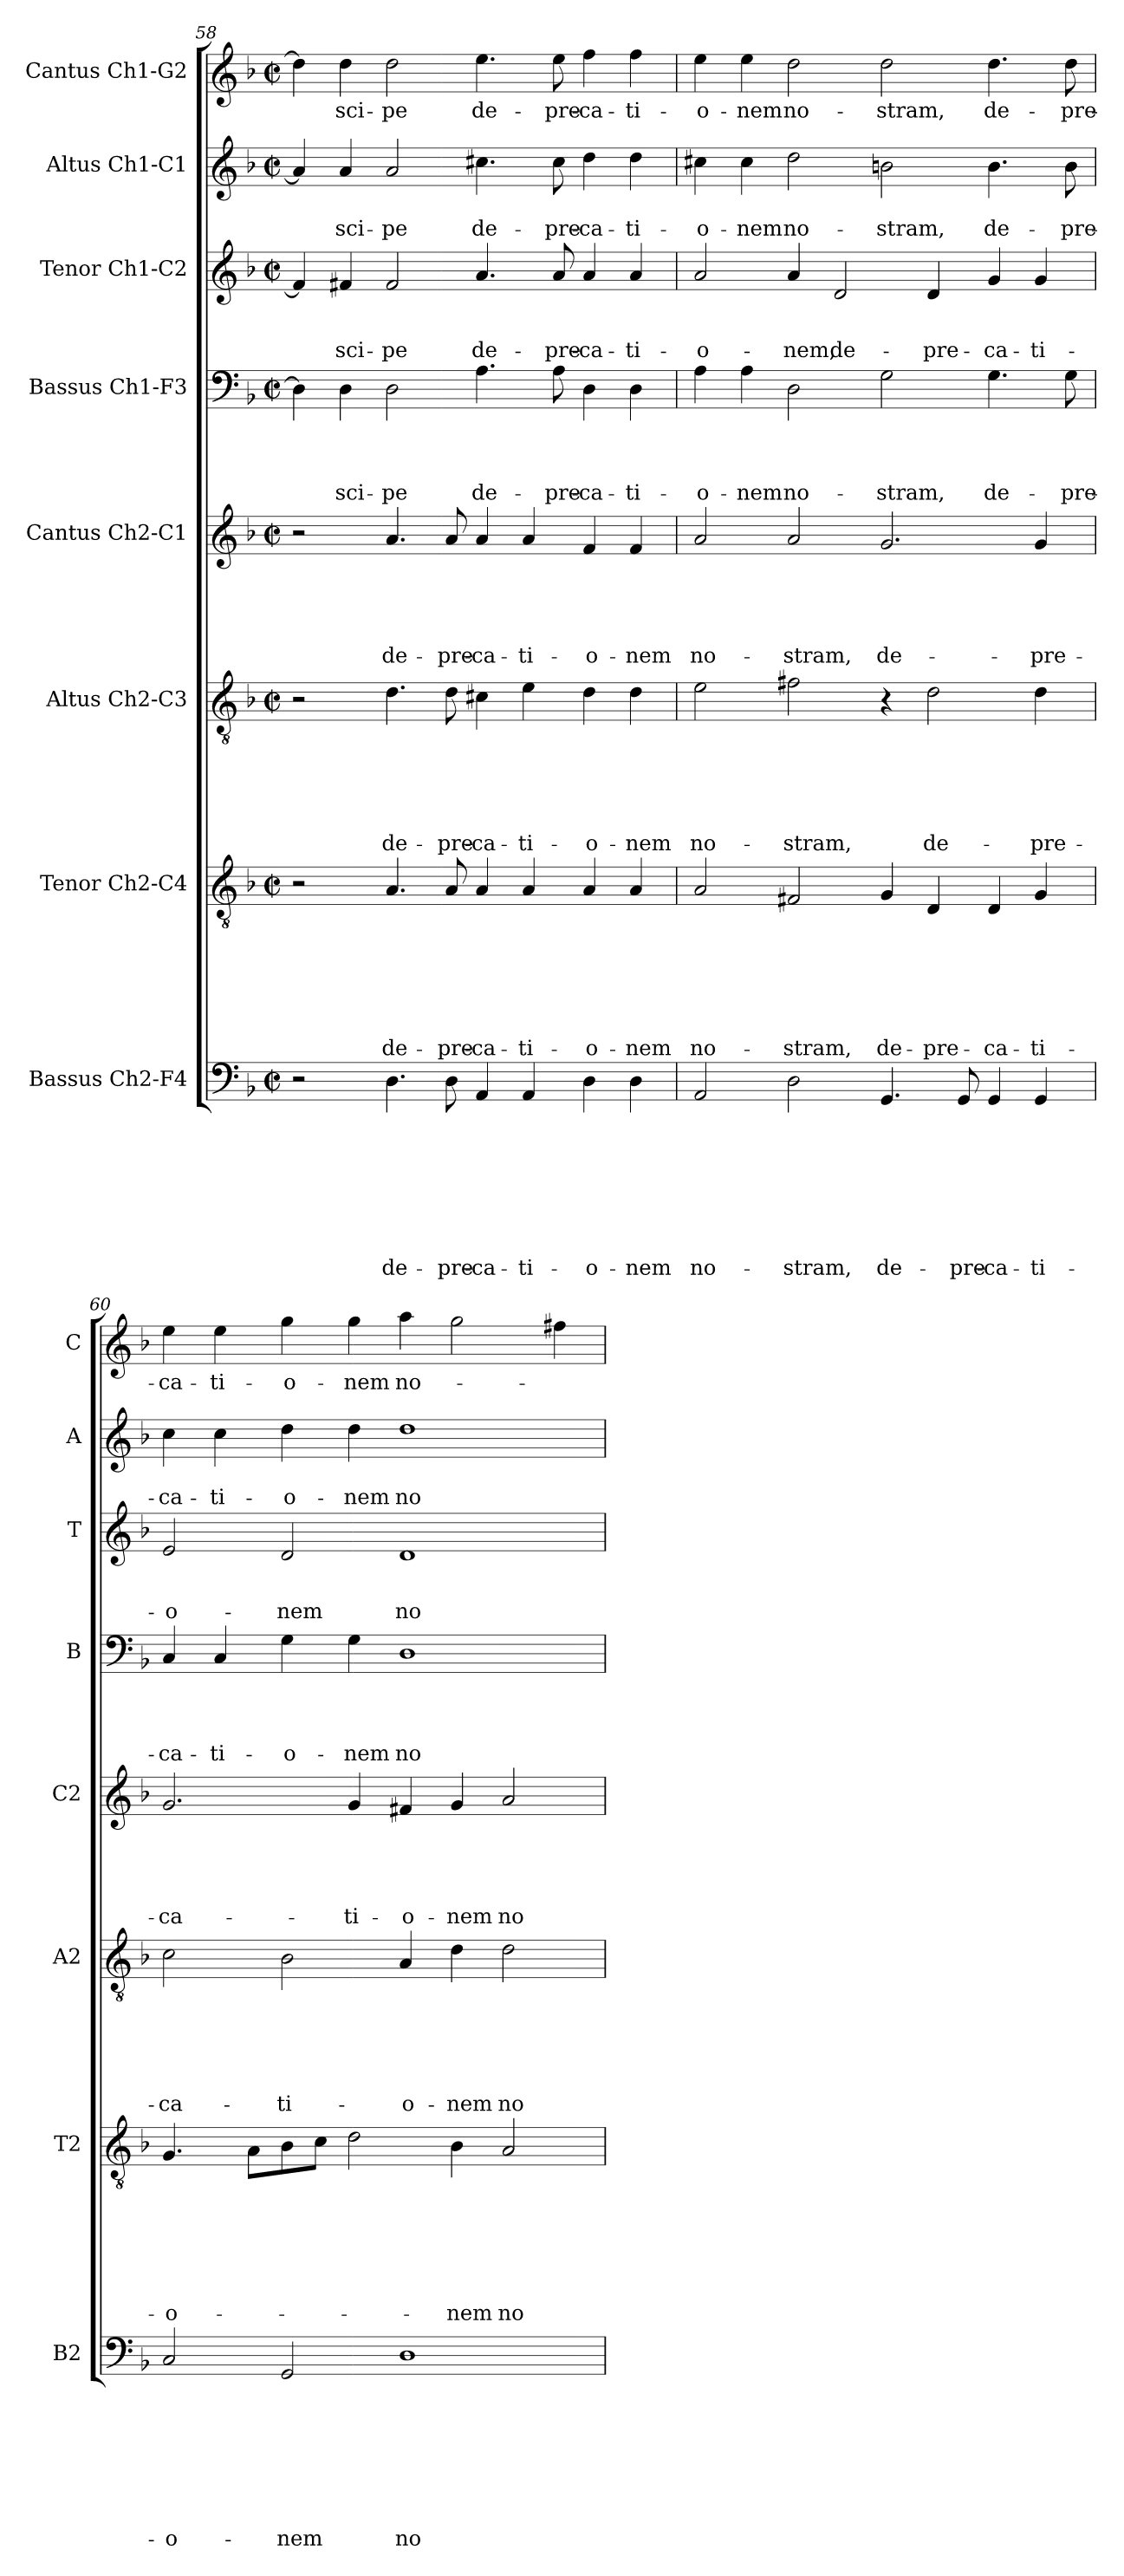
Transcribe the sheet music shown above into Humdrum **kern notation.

**kern	**text	**text	**text	**text	**text	**text	**text	**text	**kern	**text	**text	**text	**text	**text	**text	**text	**kern	**text	**text	**text	**text	**text	**text	**kern	**text	**text	**text	**text	**text	**kern	**text	**text	**text	**text	**kern	**text	**text	**text	**kern	**text	**text	**kern	**text
*part8	*part8	*part8	*part8	*part8	*part8	*part8	*part8	*part8	*part7	*part7	*part7	*part7	*part7	*part7	*part7	*part7	*part6	*part6	*part6	*part6	*part6	*part6	*part6	*part5	*part5	*part5	*part5	*part5	*part5	*part4	*part4	*part4	*part4	*part4	*part3	*part3	*part3	*part3	*part2	*part2	*part2	*part1	*part1
*staff8	*staff8	*staff8	*staff8	*staff8	*staff8	*staff8	*staff8	*staff8	*staff7	*staff7	*staff7	*staff7	*staff7	*staff7	*staff7	*staff7	*staff6	*staff6	*staff6	*staff6	*staff6	*staff6	*staff6	*staff5	*staff5	*staff5	*staff5	*staff5	*staff5	*staff4	*staff4	*staff4	*staff4	*staff4	*staff3	*staff3	*staff3	*staff3	*staff2	*staff2	*staff2	*staff1	*staff1
*I"Bassus Ch2-F4	*	*	*	*	*	*	*	*	*I"Tenor Ch2-C4	*	*	*	*	*	*	*	*I"Altus Ch2-C3	*	*	*	*	*	*	*I"Cantus Ch2-C1	*	*	*	*	*	*I"Bassus Ch1-F3	*	*	*	*	*I"Tenor Ch1-C2	*	*	*	*I"Altus Ch1-C1	*	*	*I"Cantus Ch1-G2	*
*I'B2	*	*	*	*	*	*	*	*	*I'T2	*	*	*	*	*	*	*	*I'A2	*	*	*	*	*	*	*I'C2	*	*	*	*	*	*I'B	*	*	*	*	*I'T	*	*	*	*I'A	*	*	*I'C	*
*clefF4	*	*	*	*	*	*	*	*	*clefGv2	*	*	*	*	*	*	*	*clefGv2	*	*	*	*	*	*	*clefG2	*	*	*	*	*	*clefF4	*	*	*	*	*clefG2	*	*	*	*clefG2	*	*	*clefG2	*
*k[b-]	*	*	*	*	*	*	*	*	*k[b-]	*	*	*	*	*	*	*	*k[b-]	*	*	*	*	*	*	*k[b-]	*	*	*	*	*	*k[b-]	*	*	*	*	*k[b-]	*	*	*	*k[b-]	*	*	*k[b-]	*
*F:	*	*	*	*	*	*	*	*	*F:	*	*	*	*	*	*	*	*F:	*	*	*	*	*	*	*F:	*	*	*	*	*	*F:	*	*	*	*	*F:	*	*	*	*F:	*	*	*F:	*
*M2/2	*	*	*	*	*	*	*	*	*M2/2	*	*	*	*	*	*	*	*M2/2	*	*	*	*	*	*	*M2/2	*	*	*	*	*	*M2/2	*	*	*	*	*M2/2	*	*	*	*M2/2	*	*	*M2/2	*
*met(c|)	*	*	*	*	*	*	*	*	*met(c|)	*	*	*	*	*	*	*	*met(c|)	*	*	*	*	*	*	*met(c|)	*	*	*	*	*	*met(c|)	*	*	*	*	*met(c|)	*	*	*	*met(c|)	*	*	*met(c|)	*
=58	=58	=58	=58	=58	=58	=58	=58	=58	=58	=58	=58	=58	=58	=58	=58	=58	=58	=58	=58	=58	=58	=58	=58	=58	=58	=58	=58	=58	=58	=58	=58	=58	=58	=58	=58	=58	=58	=58	=58	=58	=58	=58	=58
2r	.	.	.	.	.	.	.	.	2r	.	.	.	.	.	.	.	2r	.	.	.	.	.	.	2r	.	.	.	.	.	4D\]	.	.	.	.	4f#/]	.	.	.	4a/]	.	.	4dd\]	.
!	!	!	!	!	!	!	!	!	!	!	!	!	!	!	!	!	!	!	!	!	!	!	!	!	!	!	!	!	!	!	!	!	!	!LO:LY:b	!	!	!	!LO:LY:b	!	!	!LO:LY:b	!	!LO:LY:b
.	.	.	.	.	.	.	.	.	.	.	.	.	.	.	.	.	.	.	.	.	.	.	.	.	.	.	.	.	.	4D\	.	.	.	-sci-	4f#X/	.	.	-sci-	4a/	.	-sci-	4dd\	-sci-
!	!	!	!	!	!	!	!	!LO:LY:b	!	!	!	!	!	!	!	!LO:LY:b	!	!	!	!	!	!	!LO:LY:b	!	!	!	!	!	!LO:LY:b	!	!	!	!	!LO:LY:b	!	!	!	!LO:LY:b	!	!	!LO:LY:b	!	!LO:LY:b
4.D\	.	.	.	.	.	.	.	de-	4.A/	.	.	.	.	.	.	de-	4.d\	.	.	.	.	.	de-	4.a/	.	.	.	.	de-	2D\	.	.	.	-pe	2f#/	.	.	-pe	2a/	.	-pe	2dd\	-pe
!	!	!	!	!	!	!	!	!LO:LY:b	!	!	!	!	!	!	!	!LO:LY:b	!	!	!	!	!	!	!LO:LY:b	!	!	!	!	!	!LO:LY:b	!	!	!	!	!	!	!	!	!	!	!	!	!	!
8D\	.	.	.	.	.	.	.	-pre-	8A/	.	.	.	.	.	.	-pre-	8d\	.	.	.	.	.	-pre-	8a/	.	.	.	.	-pre-	.	.	.	.	.	.	.	.	.	.	.	.	.	.
!	!	!	!	!	!	!	!	!LO:LY:b	!	!	!	!	!	!	!	!LO:LY:b	!	!	!	!	!	!	!LO:LY:b	!	!	!	!	!	!LO:LY:b	!	!	!	!	!LO:LY:b	!	!	!	!LO:LY:b	!	!	!LO:LY:b	!	!LO:LY:b
4AA/	.	.	.	.	.	.	.	-ca-	4A/	.	.	.	.	.	.	-ca-	4c#X\	.	.	.	.	.	-ca-	4a/	.	.	.	.	-ca-	4.A\	.	.	.	de-	4.a/	.	.	de-	4.cc#X\	.	de-	4.ee\	de-
!	!	!	!	!	!	!	!	!LO:LY:b	!	!	!	!	!	!	!	!LO:LY:b	!	!	!	!	!	!	!LO:LY:b	!	!	!	!	!	!LO:LY:b	!	!	!	!	!	!	!	!	!	!	!	!	!	!
4AA/	.	.	.	.	.	.	.	-ti-	4A/	.	.	.	.	.	.	-ti-	4e\	.	.	.	.	.	-ti-	4a/	.	.	.	.	-ti-	.	.	.	.	.	.	.	.	.	.	.	.	.	.
!	!	!	!	!	!	!	!	!	!	!	!	!	!	!	!	!	!	!	!	!	!	!	!	!	!	!	!	!	!	!	!	!	!	!LO:LY:b	!	!	!	!LO:LY:b	!	!	!LO:LY:b	!	!LO:LY:b
.	.	.	.	.	.	.	.	.	.	.	.	.	.	.	.	.	.	.	.	.	.	.	.	.	.	.	.	.	.	8A\	.	.	.	-pre-	8a/	.	.	-pre-	8cc#\	.	-pre-	8ee\	-pre-
!	!	!	!	!	!	!	!	!LO:LY:b	!	!	!	!	!	!	!	!LO:LY:b	!	!	!	!	!	!	!LO:LY:b	!	!	!	!	!	!LO:LY:b	!	!	!	!	!LO:LY:b	!	!	!	!LO:LY:b	!	!	!LO:LY:b	!	!LO:LY:b
4D\	.	.	.	.	.	.	.	-o-	4A/	.	.	.	.	.	.	-o-	4d\	.	.	.	.	.	-o-	4f/	.	.	.	.	-o-	4D\	.	.	.	-ca-	4a/	.	.	-ca-	4dd\	.	-ca-	4ff\	-ca-
!	!	!	!	!	!	!	!	!LO:LY:b	!	!	!	!	!	!	!	!LO:LY:b	!	!	!	!	!	!	!LO:LY:b	!	!	!	!	!	!LO:LY:b	!	!	!	!	!LO:LY:b	!	!	!	!LO:LY:b	!	!	!LO:LY:b	!	!LO:LY:b
4D\	.	.	.	.	.	.	.	-nem	4A/	.	.	.	.	.	.	-nem	4d\	.	.	.	.	.	-nem	4f/	.	.	.	.	-nem	4D\	.	.	.	-ti-	4a/	.	.	-ti-	4dd\	.	-ti-	4ff\	-ti-
=59	=59	=59	=59	=59	=59	=59	=59	=59	=59	=59	=59	=59	=59	=59	=59	=59	=59	=59	=59	=59	=59	=59	=59	=59	=59	=59	=59	=59	=59	=59	=59	=59	=59	=59	=59	=59	=59	=59	=59	=59	=59	=59	=59
!	!	!	!	!	!	!	!	!LO:LY:b	!	!	!	!	!	!	!	!LO:LY:b	!	!	!	!	!	!	!LO:LY:b	!	!	!	!	!	!LO:LY:b	!	!	!	!	!LO:LY:b	!	!	!	!LO:LY:b	!	!	!LO:LY:b	!	!LO:LY:b
2AA/	.	.	.	.	.	.	.	no-	2A/	.	.	.	.	.	.	no-	2e\	.	.	.	.	.	no-	2a/	.	.	.	.	no-	4A\	.	.	.	-o-	2a/	.	.	-o-	4cc#X\	.	-o-	4ee\	-o-
!	!	!	!	!	!	!	!	!	!	!	!	!	!	!	!	!	!	!	!	!	!	!	!	!	!	!	!	!	!	!	!	!	!	!LO:LY:b	!	!	!	!	!	!	!LO:LY:b	!	!LO:LY:b
.	.	.	.	.	.	.	.	.	.	.	.	.	.	.	.	.	.	.	.	.	.	.	.	.	.	.	.	.	.	4A\	.	.	.	-nem	.	.	.	.	4cc#\	.	-nem	4ee\	-nem
!	!	!	!	!	!	!	!	!LO:LY:b	!	!	!	!	!	!	!	!LO:LY:b	!	!	!	!	!	!	!LO:LY:b	!	!	!	!	!	!LO:LY:b	!	!	!	!	!LO:LY:b	!	!	!	!LO:LY:b	!	!	!LO:LY:b	!	!LO:LY:b
2D\	.	.	.	.	.	.	.	-stram,	2F#X/	.	.	.	.	.	.	-stram,	2f#X\	.	.	.	.	.	-stram,	2a/	.	.	.	.	-stram,	2D\	.	.	.	no-	4a/	.	.	-nem,	2dd\	.	no-	2dd\	no-
!	!	!	!	!	!	!	!	!	!	!	!	!	!	!	!	!	!	!	!	!	!	!	!	!	!	!	!	!	!	!	!	!	!	!	!	!	!	!LO:LY:b	!	!	!	!	!
.	.	.	.	.	.	.	.	.	.	.	.	.	.	.	.	.	.	.	.	.	.	.	.	.	.	.	.	.	.	.	.	.	.	.	2d/	.	.	de-	.	.	.	.	.
!	!	!	!	!	!	!	!	!LO:LY:b	!	!	!	!	!	!	!	!LO:LY:b	!	!	!	!	!	!	!	!	!	!	!	!	!LO:LY:b	!	!	!	!	!LO:LY:b	!	!	!	!	!	!	!LO:LY:b	!	!LO:LY:b
4.GG/	.	.	.	.	.	.	.	de-	4G/	.	.	.	.	.	.	de-	4r	.	.	.	.	.	.	2.g/	.	.	.	.	de-	2G\	.	.	.	-stram,	.	.	.	.	2bn\	.	-stram,	2dd\	-stram,
!	!	!	!	!	!	!	!	!	!	!	!	!	!	!	!	!LO:LY:b	!	!	!	!	!	!	!LO:LY:b	!	!	!	!	!	!	!	!	!	!	!	!	!	!	!LO:LY:b	!	!	!	!	!
.	.	.	.	.	.	.	.	.	4D/	.	.	.	.	.	.	-pre-	2d\	.	.	.	.	.	de-	.	.	.	.	.	.	.	.	.	.	.	4d/	.	.	-pre-	.	.	.	.	.
!	!	!	!	!	!	!	!	!LO:LY:b	!	!	!	!	!	!	!	!	!	!	!	!	!	!	!	!	!	!	!	!	!	!	!	!	!	!	!	!	!	!	!	!	!	!	!
8GG/	.	.	.	.	.	.	.	-pre-	.	.	.	.	.	.	.	.	.	.	.	.	.	.	.	.	.	.	.	.	.	.	.	.	.	.	.	.	.	.	.	.	.	.	.
!	!	!	!	!	!	!	!	!LO:LY:b	!	!	!	!	!	!	!	!LO:LY:b	!	!	!	!	!	!	!	!	!	!	!	!	!	!	!	!	!	!LO:LY:b	!	!	!	!LO:LY:b	!	!	!LO:LY:b	!	!LO:LY:b
4GG/	.	.	.	.	.	.	.	-ca-	4D/	.	.	.	.	.	.	-ca-	.	.	.	.	.	.	.	.	.	.	.	.	.	4.G\	.	.	.	de-	4g/	.	.	-ca-	4.b\	.	de-	4.dd\	de-
!	!	!	!	!	!	!	!	!LO:LY:b	!	!	!	!	!	!	!	!LO:LY:b	!	!	!	!	!	!	!LO:LY:b	!	!	!	!	!	!LO:LY:b	!	!	!	!	!	!	!	!	!LO:LY:b	!	!	!	!	!
4GG/	.	.	.	.	.	.	.	-ti-	4G/	.	.	.	.	.	.	-ti-	4d\	.	.	.	.	.	-pre-	4g/	.	.	.	.	-pre-	.	.	.	.	.	4g/	.	.	-ti-	.	.	.	.	.
!	!	!	!	!	!	!	!	!	!	!	!	!	!	!	!	!	!	!	!	!	!	!	!	!	!	!	!	!	!	!	!	!	!	!LO:LY:b	!	!	!	!	!	!	!LO:LY:b	!	!LO:LY:b
.	.	.	.	.	.	.	.	.	.	.	.	.	.	.	.	.	.	.	.	.	.	.	.	.	.	.	.	.	.	8G\	.	.	.	-pre-	.	.	.	.	8b\	.	-pre-	8dd\	-pre-
!!LO:PB:g=z
=60	=60	=60	=60	=60	=60	=60	=60	=60	=60	=60	=60	=60	=60	=60	=60	=60	=60	=60	=60	=60	=60	=60	=60	=60	=60	=60	=60	=60	=60	=60	=60	=60	=60	=60	=60	=60	=60	=60	=60	=60	=60	=60	=60
!	!	!	!	!	!	!	!	!LO:LY:b	!	!	!	!	!	!	!	!LO:LY:b	!	!	!	!	!	!	!LO:LY:b	!	!	!	!	!	!LO:LY:b	!	!	!	!	!LO:LY:b	!	!	!	!LO:LY:b	!	!	!LO:LY:b	!	!LO:LY:b
2C/	.	.	.	.	.	.	.	-o-	4.G/	.	.	.	.	.	.	-o-	2c\	.	.	.	.	.	-ca-	2.g/	.	.	.	.	-ca-	4C/	.	.	.	-ca-	2e/	.	.	-o-	4cc\	.	-ca-	4ee\	-ca-
!	!	!	!	!	!	!	!	!	!	!	!	!	!	!	!	!	!	!	!	!	!	!	!	!	!	!	!	!	!	!	!	!	!	!LO:LY:b	!	!	!	!	!	!	!LO:LY:b	!	!LO:LY:b
.	.	.	.	.	.	.	.	.	.	.	.	.	.	.	.	.	.	.	.	.	.	.	.	.	.	.	.	.	.	4C/	.	.	.	-ti-	.	.	.	.	4cc\	.	-ti-	4ee\	-ti-
.	.	.	.	.	.	.	.	.	8A\L	.	.	.	.	.	.	.	.	.	.	.	.	.	.	.	.	.	.	.	.	.	.	.	.	.	.	.	.	.	.	.	.	.	.
!	!	!	!	!	!	!	!	!LO:LY:b	!	!	!	!	!	!	!	!	!	!	!	!	!	!	!LO:LY:b	!	!	!	!	!	!	!	!	!	!	!LO:LY:b	!	!	!	!LO:LY:b	!	!	!LO:LY:b	!	!LO:LY:b
2GG/	.	.	.	.	.	.	.	-nem	8B-\	.	.	.	.	.	.	.	2B-\	.	.	.	.	.	-ti-	.	.	.	.	.	.	4G\	.	.	.	-o-	2d/	.	.	-nem	4dd\	.	-o-	4gg\	-o-
.	.	.	.	.	.	.	.	.	8c\J	.	.	.	.	.	.	.	.	.	.	.	.	.	.	.	.	.	.	.	.	.	.	.	.	.	.	.	.	.	.	.	.	.	.
!	!	!	!	!	!	!	!	!	!	!	!	!	!	!	!	!	!	!	!	!	!	!	!	!	!	!	!	!	!LO:LY:b	!	!	!	!	!LO:LY:b	!	!	!	!	!	!	!LO:LY:b	!	!LO:LY:b
.	.	.	.	.	.	.	.	.	2d\	.	.	.	.	.	.	.	.	.	.	.	.	.	.	4g/	.	.	.	.	-ti-	4G\	.	.	.	-nem	.	.	.	.	4dd\	.	-nem	4gg\	-nem
!	!	!	!	!	!	!	!	!LO:LY:b	!	!	!	!	!	!	!	!	!	!	!	!	!	!	!LO:LY:b	!	!	!	!	!	!LO:LY:b	!	!	!	!	!LO:LY:b	!	!	!	!LO:LY:b	!	!	!LO:LY:b	!	!LO:LY:b
1D	.	.	.	.	.	.	.	no-	.	.	.	.	.	.	.	.	4A/	.	.	.	.	.	-o-	4f#X/	.	.	.	.	-o-	1D	.	.	.	no-	1d	.	.	no-	1dd	.	no-	4aa\	no-
!	!	!	!	!	!	!	!	!	!	!	!	!	!	!	!	!LO:LY:b	!	!	!	!	!	!	!LO:LY:b	!	!	!	!	!	!LO:LY:b	!	!	!	!	!	!	!	!	!	!	!	!	!	!
.	.	.	.	.	.	.	.	.	4B-\	.	.	.	.	.	.	-nem	4d\	.	.	.	.	.	-nem	4g/	.	.	.	.	-nem	.	.	.	.	.	.	.	.	.	.	.	.	2gg\	.
!	!	!	!	!	!	!	!	!	!	!	!	!	!	!	!	!LO:LY:b	!	!	!	!	!	!	!LO:LY:b	!	!	!	!	!	!LO:LY:b	!	!	!	!	!	!	!	!	!	!	!	!	!	!
.	.	.	.	.	.	.	.	.	2A/	.	.	.	.	.	.	no-	2d\	.	.	.	.	.	no-	2a/	.	.	.	.	no-	.	.	.	.	.	.	.	.	.	.	.	.	.	.
.	.	.	.	.	.	.	.	.	.	.	.	.	.	.	.	.	.	.	.	.	.	.	.	.	.	.	.	.	.	.	.	.	.	.	.	.	.	.	.	.	.	4ff#X\	.
=	=	=	=	=	=	=	=	=	=	=	=	=	=	=	=	=	=	=	=	=	=	=	=	=	=	=	=	=	=	=	=	=	=	=	=	=	=	=	=	=	=	=	=
*-	*-	*-	*-	*-	*-	*-	*-	*-	*-	*-	*-	*-	*-	*-	*-	*-	*-	*-	*-	*-	*-	*-	*-	*-	*-	*-	*-	*-	*-	*-	*-	*-	*-	*-	*-	*-	*-	*-	*-	*-	*-	*-	*-
